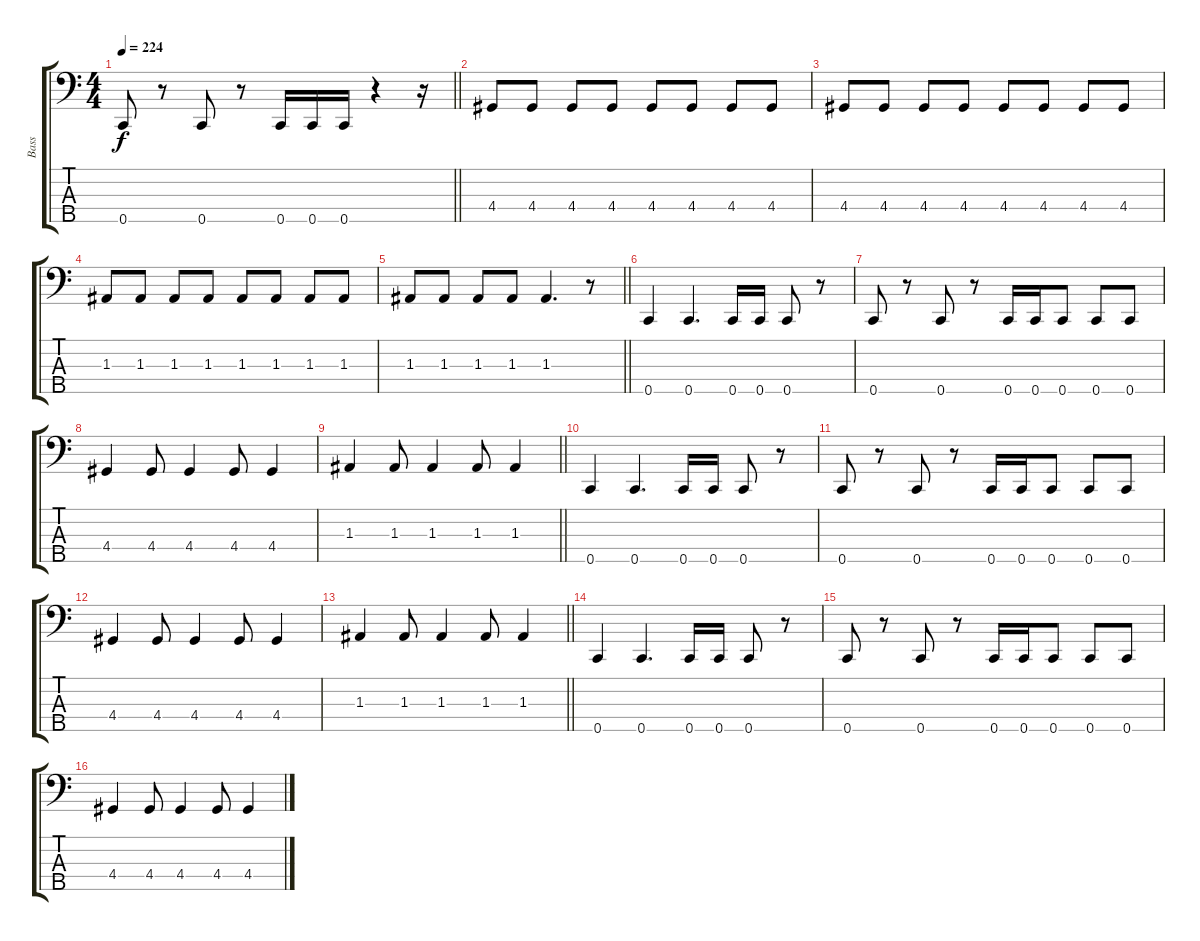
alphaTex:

\track ("Bass" "Bass") {instrument electricbasspick}
\staff {score tabs}
\tuning (G2 D2 A1 E1 C1) {hide}
\ts (4 4)
\tempo 224
\clef f4
\barLineRight lightlight
\ks c
0.5.8{dy f} r.8 0.5.8 r.8 0.5.16 0.5.16 0.5.16 r.4 r.16 |
\section ("" " ")
4.4.8 4.4.8 4.4.8 4.4.8 4.4.8 4.4.8 4.4.8 4.4.8 |
4.4.8 4.4.8 4.4.8 4.4.8 4.4.8 4.4.8 4.4.8 4.4.8 |
1.3.8 1.3.8 1.3.8 1.3.8 1.3.8 1.3.8 1.3.8 1.3.8 |
\barLineRight lightlight
1.3.8 1.3.8 1.3.8 1.3.8 1.3.4{d} r.8 |
\section ("" " ")
0.5.4 0.5.4{d} 0.5.16 0.5.16 0.5.8 r.8 |
0.5.8 r.8 0.5.8 r.8 0.5.16 0.5.16 0.5.8 0.5.8 0.5.8 |
4.4.4 4.4.8 4.4.4 4.4.8 4.4.4 |
\barLineRight lightlight
1.3.4 1.3.8 1.3.4 1.3.8 1.3.4 |
0.5.4 0.5.4{d} 0.5.16 0.5.16 0.5.8 r.8 |
0.5.8 r.8 0.5.8 r.8 0.5.16 0.5.16 0.5.8 0.5.8 0.5.8 |
4.4.4 4.4.8 4.4.4 4.4.8 4.4.4 |
\barLineRight lightlight
1.3.4 1.3.8 1.3.4 1.3.8 1.3.4 |
0.5.4 0.5.4{d} 0.5.16 0.5.16 0.5.8 r.8 |
0.5.8 r.8 0.5.8 r.8 0.5.16 0.5.16 0.5.8 0.5.8 0.5.8 |
4.4.4 4.4.8 4.4.4 4.4.8 4.4.4
